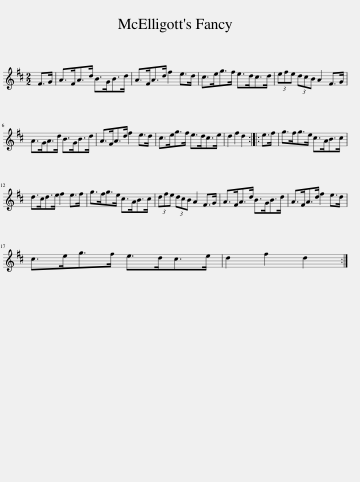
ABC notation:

X:1
L:1/8
M:2/2
I:linebreak $
K:D
V:1 treble
V:1
 F>G | A>FA>d B>GB>d | A>FA>d f2 e>d | c>eg>f e>dc>d | (3efe (3dcB A2 F>G |$ %5
 A>GA>d B>GB>d | A>FA>d f2 e>d | c>eg>f e>dc>e | d2 f2 d2 :: e>f | %10
 g>fg>e c>AB>c |$ d>cd>e f2 e>f | g>fg>e c>AB>c | (3dfe (3dcB A2 F>G | A>FA>d B>GB>d | %15
 A>FA>d f2 e>d |$ c>eg>f e>dc>e | d2 f2 d2 :| %18
